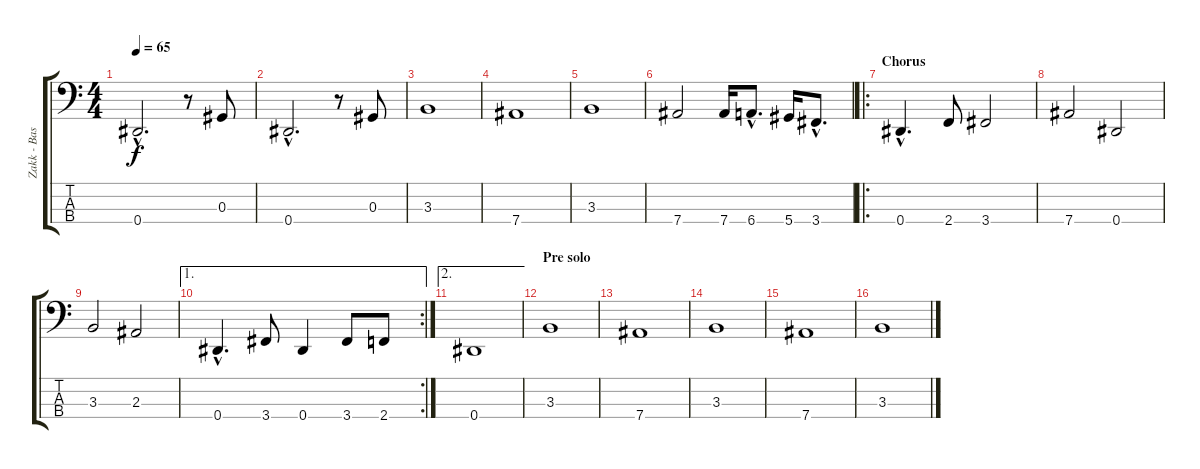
\track ("Zakk - Bass" "Zakk - Bas") {instrument acousticguitarnylon}
\staff {score tabs}
\tuning (Gb2 Db2 Ab1 Eb1) {hide}
\ts (4 4)
\tempo 65
\clef f4
\ks c
0.4{hac}.2{d dy f} r.8 0.3.8 |
0.4{hac}.2{d} r.8 0.3.8 |
3.3.1 |
7.4.1 |
3.3.1 |
7.4.2 7.4.16 6.4{hac}.8{d} 5.4.16 3.4{hac}.8{d} |
\ro
\section ("" "Chorus")
0.4{hac}.4{d} 2.4.8 3.4.2 |
7.4.2 0.4.2 |
3.3.2 2.3.2 |
\ae 1
\rc 2
0.4{hac}.4{d} 3.4.8 0.4.4 3.4.8 2.4.8 |
\ae 2
0.4.1 |
\section ("" "Pre solo")
3.3.1 |
7.4.1 |
3.3.1 |
7.4.1 |
3.3.1
